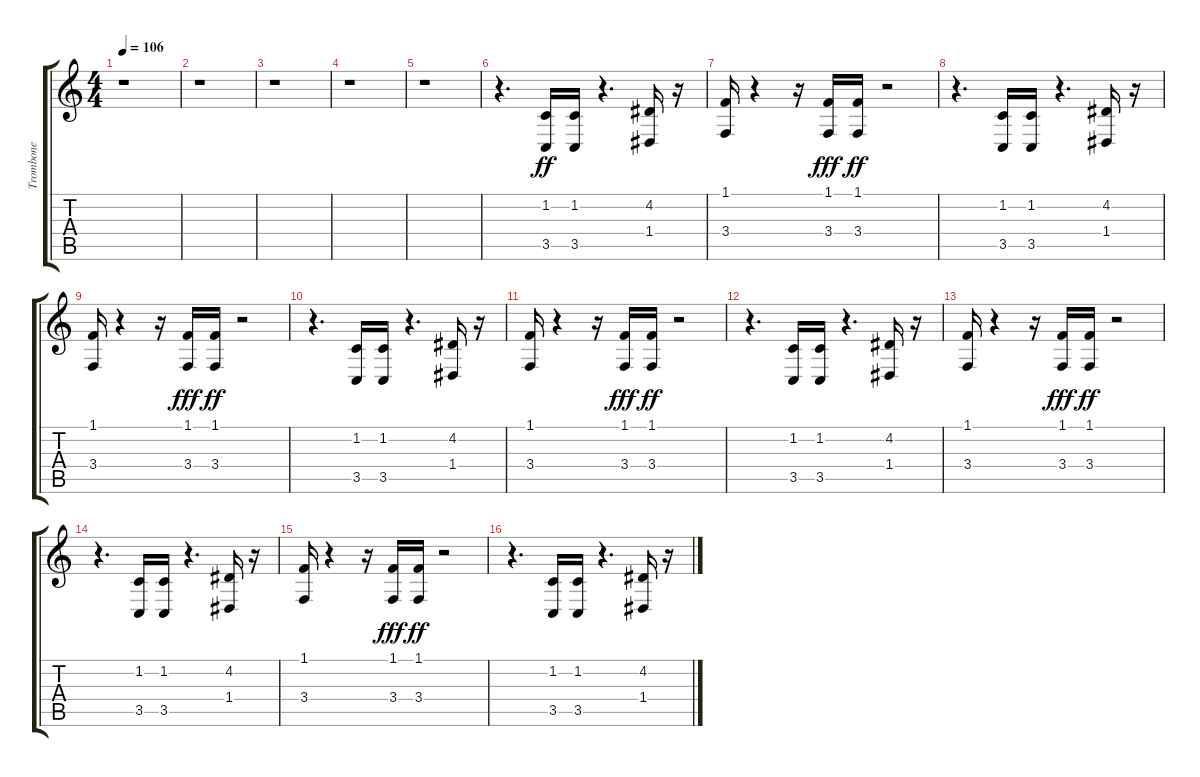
\track ("Trombone" "Trombone") {instrument trombone}
\staff {score tabs}
\tuning (E4 B3 G3 D3 A2 E2) {hide}
\ts (4 4)
\tempo 106
\clef g2
\ks c
r.1{dy ff} |
r.1 |
r.1 |
r.1 |
r.1 |
r.4{d} (1.2 3.5).16 (1.2 3.5).16 r.4{d} (4.2 1.4).16 r.16 |
(1.1 3.4).16 r.4 r.16 (1.1 3.4).16{dy fff} (1.1 3.4).16{dy ff} r.2 |
r.4{d} (1.2 3.5).16 (1.2 3.5).16 r.4{d} (4.2 1.4).16 r.16 |
(1.1 3.4).16 r.4 r.16 (1.1 3.4).16{dy fff} (1.1 3.4).16{dy ff} r.2 |
r.4{d} (1.2 3.5).16 (1.2 3.5).16 r.4{d} (4.2 1.4).16 r.16 |
(1.1 3.4).16 r.4 r.16 (1.1 3.4).16{dy fff} (1.1 3.4).16{dy ff} r.2 |
r.4{d} (1.2 3.5).16 (1.2 3.5).16 r.4{d} (4.2 1.4).16 r.16 |
(1.1 3.4).16 r.4 r.16 (1.1 3.4).16{dy fff} (1.1 3.4).16{dy ff} r.2 |
r.4{d} (1.2 3.5).16 (1.2 3.5).16 r.4{d} (4.2 1.4).16 r.16 |
(1.1 3.4).16 r.4 r.16 (1.1 3.4).16{dy fff} (1.1 3.4).16{dy ff} r.2 |
r.4{d} (1.2 3.5).16 (1.2 3.5).16 r.4{d} (4.2 1.4).16 r.16
